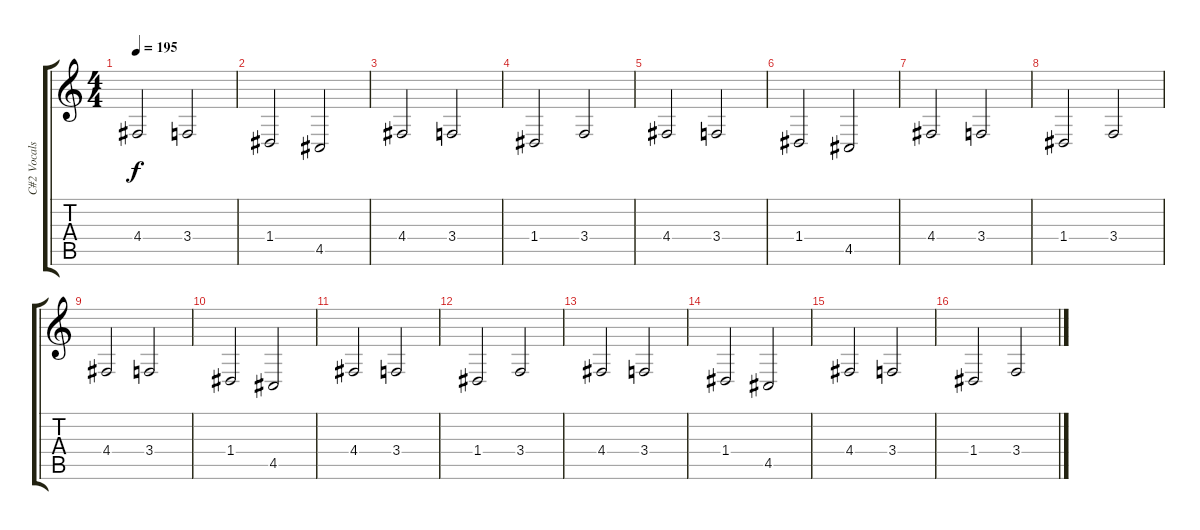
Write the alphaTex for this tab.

\track ("C#2 Vocals" "C#2 Vocals") {instrument tenorsax}
\staff {score tabs}
\tuning (E4 B3 G3 D3 A2 E2) {hide}
\ts (4 4)
\tempo 195
\clef g2
\ks c
4.4.2{dy f} 3.4.2 |
1.4.2 4.5.2 |
4.4.2 3.4.2 |
1.4.2 3.4.2 |
4.4.2 3.4.2 |
1.4.2 4.5.2 |
4.4.2 3.4.2 |
1.4.2 3.4.2 |
4.4.2 3.4.2 |
1.4.2 4.5.2 |
4.4.2 3.4.2 |
1.4.2 3.4.2 |
4.4.2 3.4.2 |
1.4.2 4.5.2 |
4.4.2 3.4.2 |
1.4.2 3.4.2
